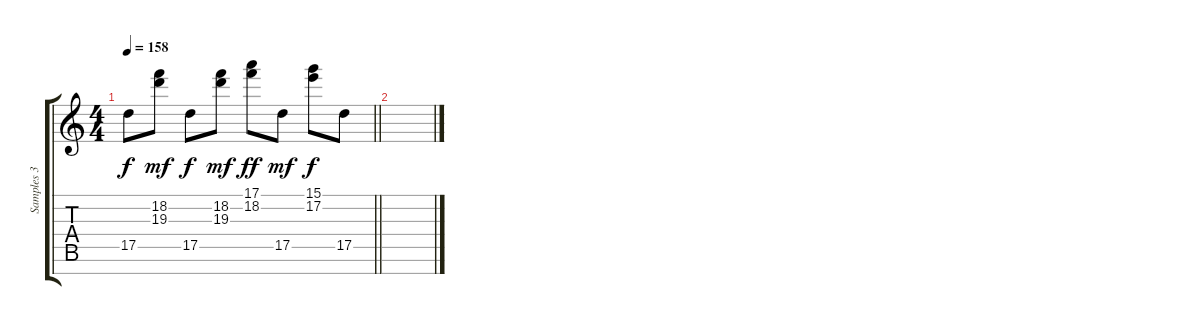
\track ("Samples 3" "Samples 3") {instrument synthbass1}
\staff {score tabs}
\tuning (E4 B3 G3 D3 A2 E2 B1) {hide}
\ts (4 4)
\tempo 158
\clef g2
\barLineRight lightlight
\ks c
17.5.8{dy f} (18.2 19.3).8{dy mf} 17.5.8{dy f} (18.2 19.3).8{dy mf} (17.1 18.2).8{dy ff} 17.5.8{dy mf} (15.1 17.2).8{dy f} 17.5.8 |
\section ("" " ")
